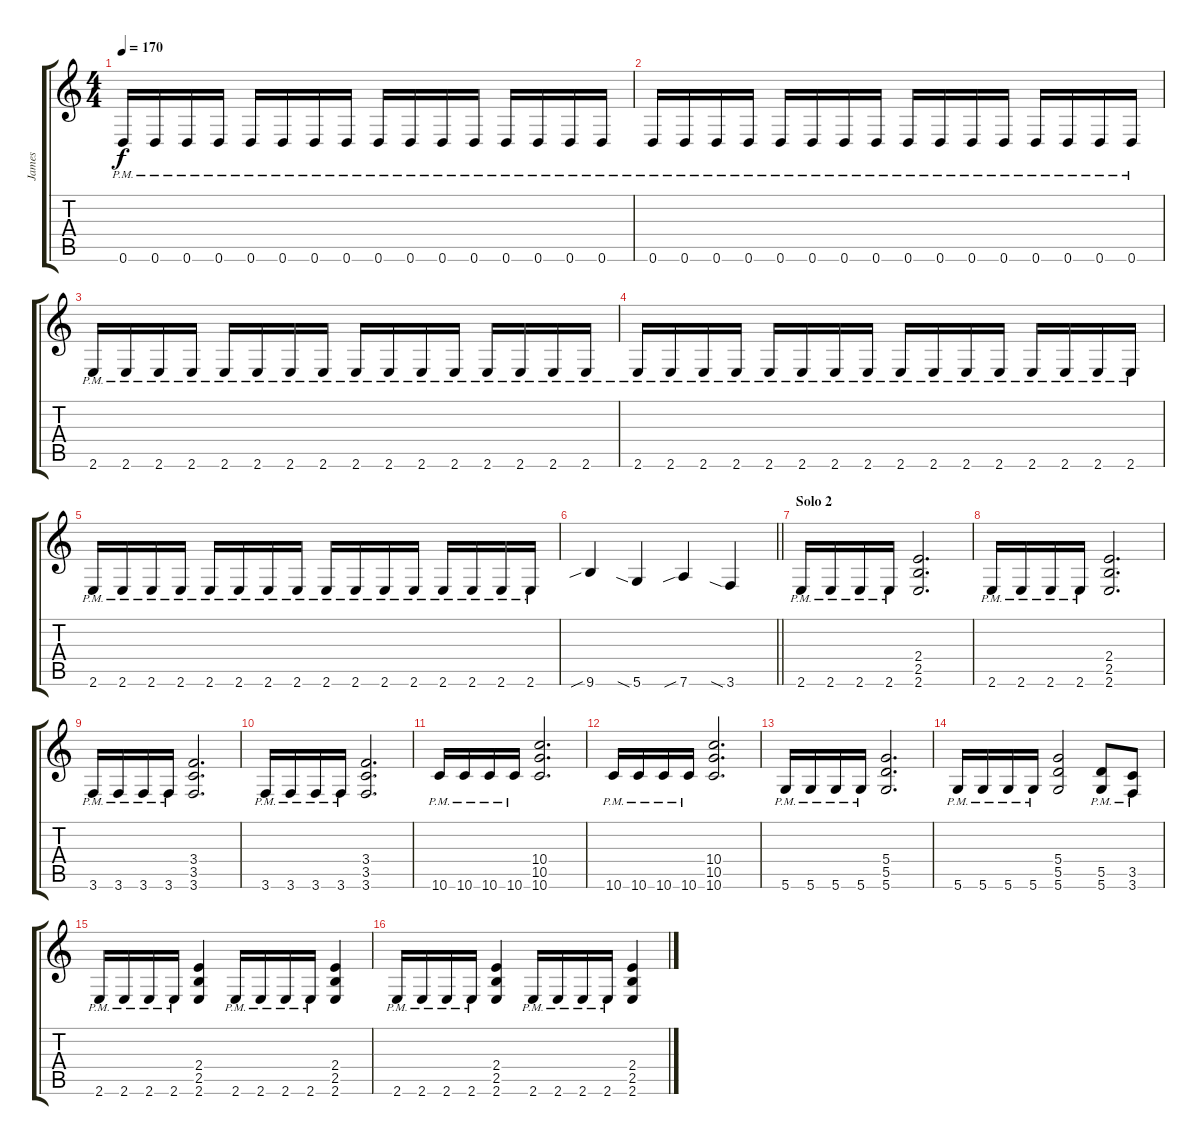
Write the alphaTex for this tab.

\track ("James" "James") {instrument distortionguitar}
\staff {score tabs}
\tuning (E4 B3 G3 D3 A2 D2) {hide}
\ts (4 4)
\tempo 170
\clef g2
\ks c
0.6{pm}.16{dy f} 0.6{pm}.16 0.6{pm}.16 0.6{pm}.16 0.6{pm}.16 0.6{pm}.16 0.6{pm}.16 0.6{pm}.16 0.6{pm}.16 0.6{pm}.16 0.6{pm}.16 0.6{pm}.16 0.6{pm}.16 0.6{pm}.16 0.6{pm}.16 0.6{pm}.16 |
0.6{pm}.16 0.6{pm}.16 0.6{pm}.16 0.6{pm}.16 0.6{pm}.16 0.6{pm}.16 0.6{pm}.16 0.6{pm}.16 0.6{pm}.16 0.6{pm}.16 0.6{pm}.16 0.6{pm}.16 0.6{pm}.16 0.6{pm}.16 0.6{pm}.16 0.6{pm}.16 |
2.6{pm}.16 2.6{pm}.16 2.6{pm}.16 2.6{pm}.16 2.6{pm}.16 2.6{pm}.16 2.6{pm}.16 2.6{pm}.16 2.6{pm}.16 2.6{pm}.16 2.6{pm}.16 2.6{pm}.16 2.6{pm}.16 2.6{pm}.16 2.6{pm}.16 2.6{pm}.16 |
2.6{pm}.16 2.6{pm}.16 2.6{pm}.16 2.6{pm}.16 2.6{pm}.16 2.6{pm}.16 2.6{pm}.16 2.6{pm}.16 2.6{pm}.16 2.6{pm}.16 2.6{pm}.16 2.6{pm}.16 2.6{pm}.16 2.6{pm}.16 2.6{pm}.16 2.6{pm}.16 |
2.6{pm}.16 2.6{pm}.16 2.6{pm}.16 2.6{pm}.16 2.6{pm}.16 2.6{pm}.16 2.6{pm}.16 2.6{pm}.16 2.6{pm}.16 2.6{pm}.16 2.6{pm}.16 2.6{pm}.16 2.6{pm}.16 2.6{pm}.16 2.6{pm}.16 2.6{pm}.16 |
\barLineRight lightlight
9.6{sib}.4 5.6{sia}.4 7.6{sib}.4 3.6{sia}.4 |
\section ("" "Solo 2")
2.6{pm}.16{volume 5} 2.6{pm}.16 2.6{pm}.16 2.6{pm}.16 (2.4 2.5 2.6).2{d} |
2.6{pm}.16 2.6{pm}.16 2.6{pm}.16 2.6{pm}.16 (2.4 2.5 2.6).2{d} |
3.6{pm}.16 3.6{pm}.16 3.6{pm}.16 3.6{pm}.16 (3.4 3.5 3.6).2{d} |
3.6{pm}.16 3.6{pm}.16 3.6{pm}.16 3.6{pm}.16 (3.4 3.5 3.6).2{d} |
10.6{pm}.16 10.6{pm}.16 10.6{pm}.16 10.6{pm}.16 (10.4 10.5 10.6).2{d} |
10.6{pm}.16 10.6{pm}.16 10.6{pm}.16 10.6{pm}.16 (10.4 10.5 10.6).2{d} |
5.6{pm}.16 5.6{pm}.16 5.6{pm}.16 5.6{pm}.16 (5.4 5.5 5.6).2{d} |
5.6{pm}.16 5.6{pm}.16 5.6{pm}.16 5.6{pm}.16 (5.4 5.5 5.6).2 (5.5{pm} 5.6{pm}).8 (3.5{pm} 3.6{pm}).8 |
2.6{pm}.16 2.6{pm}.16 2.6{pm}.16 2.6{pm}.16 (2.4 2.5 2.6).4 2.6{pm}.16 2.6{pm}.16 2.6{pm}.16 2.6{pm}.16 (2.4 2.5 2.6).4 |
2.6{pm}.16 2.6{pm}.16 2.6{pm}.16 2.6{pm}.16 (2.4 2.5 2.6).4 2.6{pm}.16 2.6{pm}.16 2.6{pm}.16 2.6{pm}.16 (2.4 2.5 2.6).4
